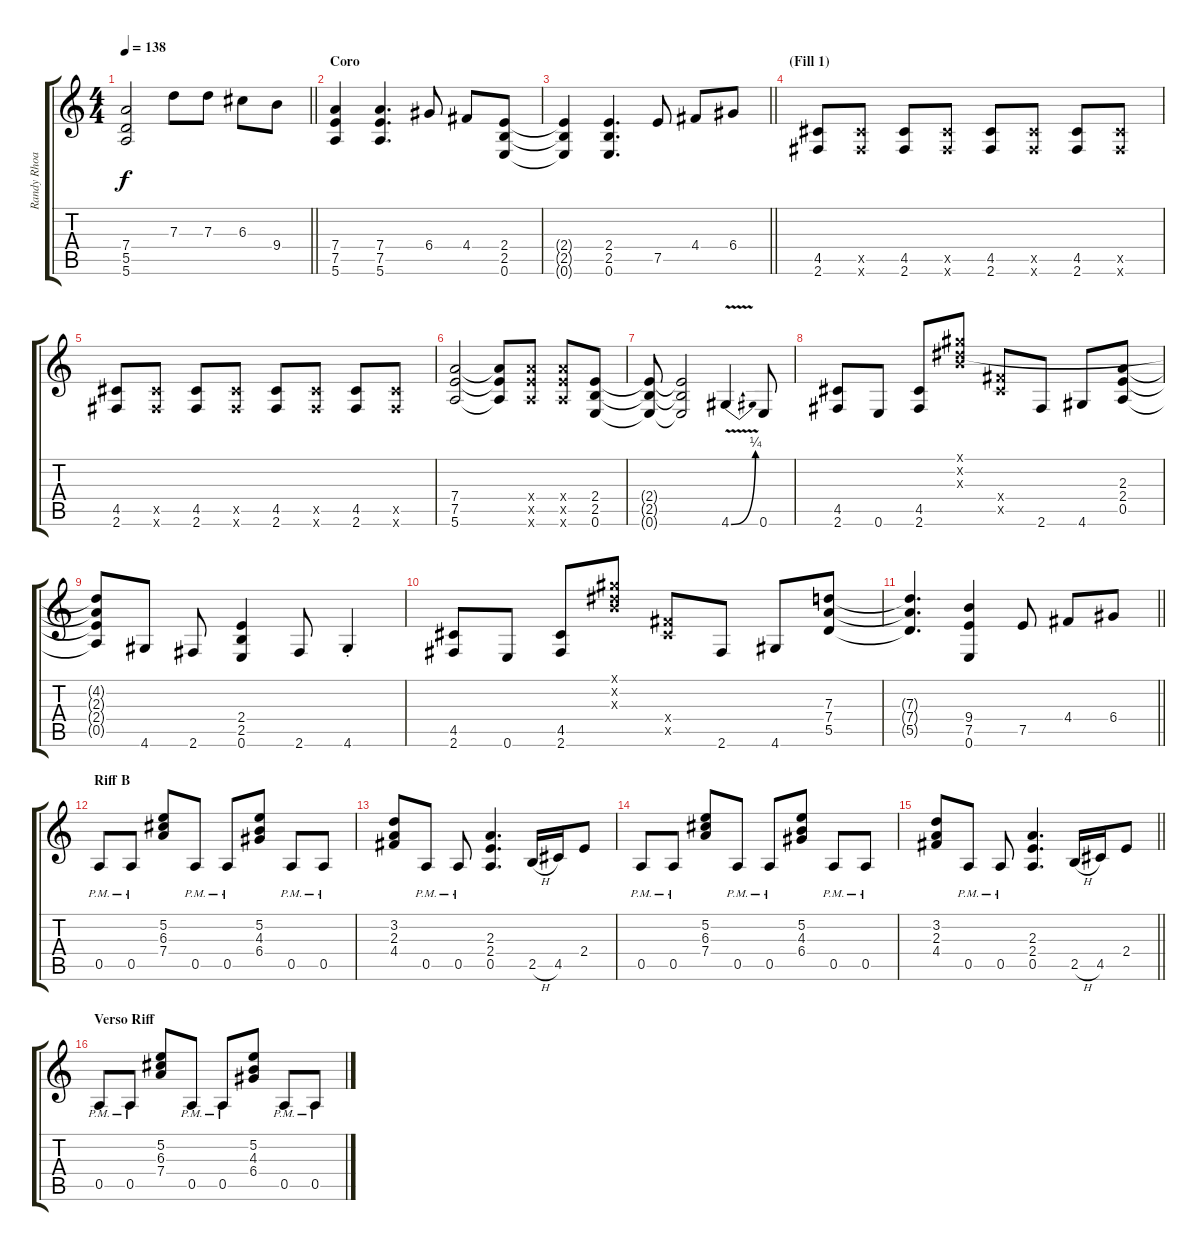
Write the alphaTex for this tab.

\track ("Randy Rhoads" "Randy Rhoa") {instrument distortionguitar}
\staff {score tabs}
\tuning (E4 B3 G3 D3 A2 E2) {hide}
\ts (4 4)
\tempo 138
\clef g2
\barLineRight lightlight
\ks c
(7.4{t} 5.5{t} 5.6{t}).2{dy f} 7.3.8 7.3.8 6.3.8 9.4.8 |
\section ("" "Coro")
(7.4 7.5 5.6).4 (7.4 7.5 5.6).4{d} 6.4.8 4.4.8 (2.4 2.5 0.6).8 |
\barLineRight lightlight
(2.4{t} 2.5{t} 0.6{t}).4 (2.4 2.5 0.6).4{d} 7.5.8 4.4.8 6.4.8 |
\section ("" "(Fill 1)")
(4.5 2.6).8 (4.5{x} 2.6{x}).8 (4.5 2.6).8 (4.5{x} 2.6{x}).8 (4.5 2.6).8 (4.5{x} 2.6{x}).8 (4.5 2.6).8 (4.5{x} 2.6{x}).8 |
(4.5 2.6).8 (4.5{x} 2.6{x}).8 (4.5 2.6).8 (4.5{x} 2.6{x}).8 (4.5 2.6).8 (4.5{x} 2.6{x}).8 (4.5 2.6).8 (4.5{x} 2.6{x}).8 |
(7.4 7.5 5.6).2 (7.4{t} 7.5{t} 5.6{t}).8 (7.4{x} 7.5{x} 5.6{x}).8 (7.4{x} 7.5{x} 5.6{x}).8 (2.4 2.5 0.6).8 |
(2.4{t} 2.5{t} 0.6{t}).8 (2.4{t} 2.5{t} 0.6{t}).2 4.6{be (bend 0 0 60 1) v}.4 0.6.8 |
(4.5 2.6).8 0.6.8 (4.5 2.6).8 (4.1{x} 4.2{x} 4.3{x}).8 (4.4{x} 4.5{x}).8 2.6.8 4.6.8 (2.3 2.4 0.5).8 |
(4.2{t} 2.3{t} 2.4{t} 0.5{t}).8 4.6.8 2.6.8 (2.4 2.5 0.6).4 2.6.8 4.6{st}.4 |
(4.5 2.6).8 0.6.8 (4.5 2.6).8 (4.1{x} 4.2{x} 4.3{x}).8 (4.4{x} 4.5{x}).8 2.6.8 4.6.8 (7.3 7.4 5.5).8 |
\barLineRight lightlight
(7.3{t} 7.4{t} 5.5{t}).4{d} (9.4 7.5 0.6).4 7.5.8 4.4.8 6.4.8 |
\section ("" "Riff B")
0.5{pm}.8 0.5{pm}.8 (5.2 6.3 7.4).8 0.5{pm}.8 0.5{pm}.8 (5.2 4.3 6.4).8 0.5{pm}.8 0.5{pm}.8 |
(3.2 2.3 4.4).8 0.5{pm}.8 0.5{pm}.8 (2.3 2.4 0.5).4{d} 2.5{h}.16 4.5.16 2.4.8 |
0.5{pm}.8 0.5{pm}.8 (5.2 6.3 7.4).8 0.5{pm}.8 0.5{pm}.8 (5.2 4.3 6.4).8 0.5{pm}.8 0.5{pm}.8 |
\barLineRight lightlight
(3.2 2.3 4.4).8 0.5{pm}.8 0.5{pm}.8 (2.3 2.4 0.5).4{d} 2.5{h}.16 4.5.16 2.4.8 |
\section ("" "Verso Riff")
0.5{pm}.8 0.5{pm}.8 (5.2 6.3 7.4).8 0.5{pm}.8 0.5{pm}.8 (5.2 4.3 6.4).8 0.5{pm}.8 0.5{pm}.8
